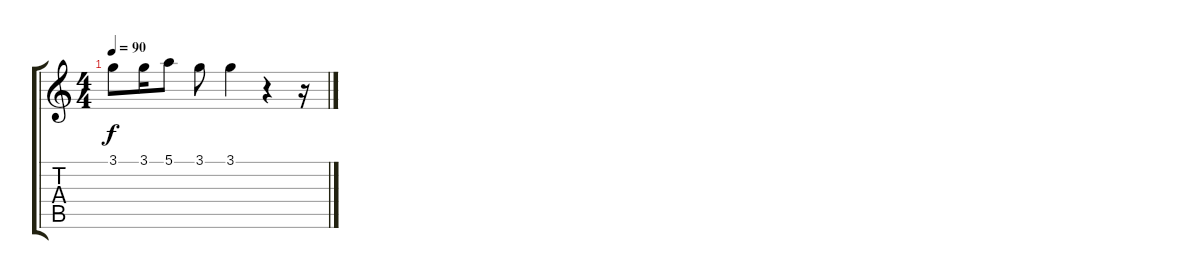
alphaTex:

\track "" {instrument acousticguitarnylon}
\staff {score tabs}
\tuning (E4 B3 G3 D3 A2 E2) {hide}
\ts (4 4)
\tempo 90
\clef g2
\ks c
3.1.8{dy f} 3.1.16 5.1.8 3.1.8 3.1.4 r.4 r.16
